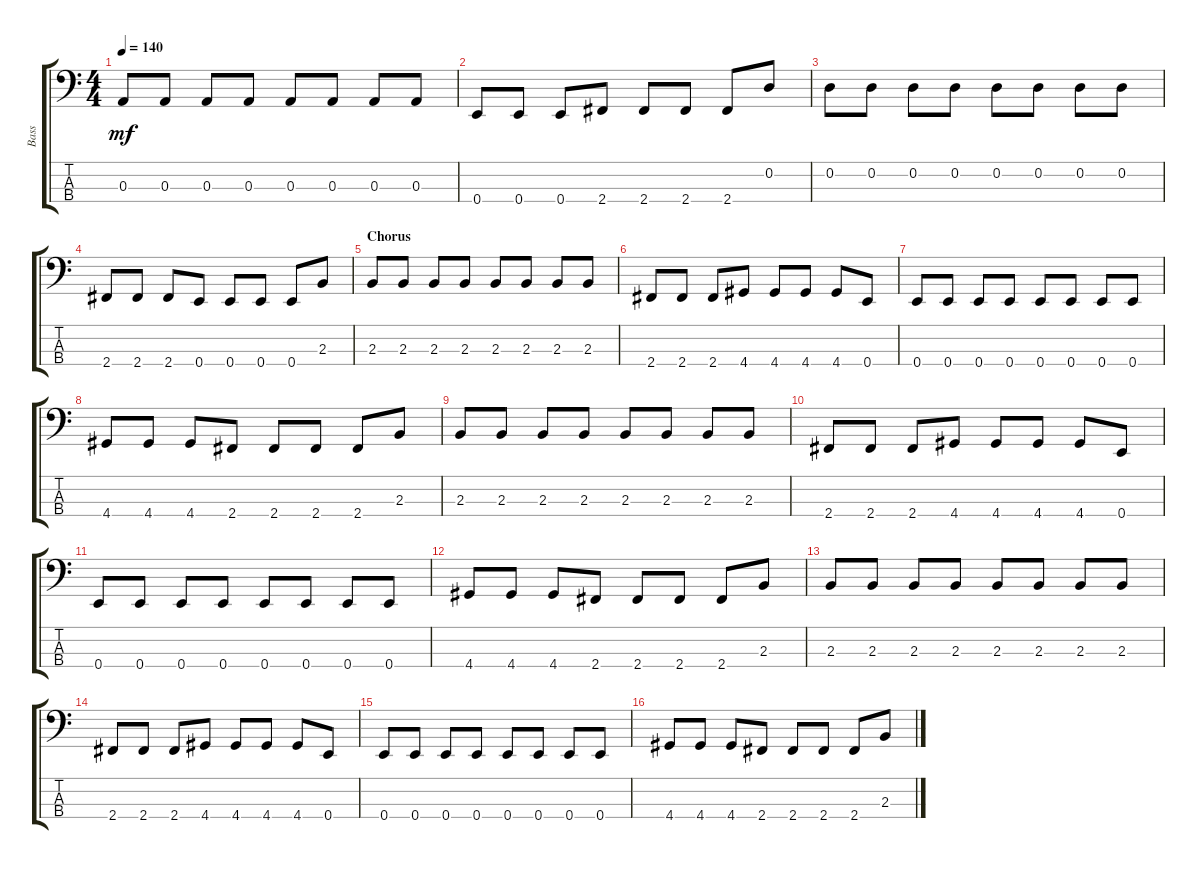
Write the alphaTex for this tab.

\track ("Bass" "Bass") {instrument electricbasspick}
\staff {score tabs}
\tuning (G2 D2 A1 E1) {hide}
\ts (4 4)
\tempo 140
\clef f4
\ks c
0.3.8{dy mf} 0.3.8 0.3.8 0.3.8 0.3.8 0.3.8 0.3.8 0.3.8 |
0.4.8 0.4.8 0.4.8 2.4.8 2.4.8 2.4.8 2.4.8 0.2.8 |
0.2.8 0.2.8 0.2.8 0.2.8 0.2.8 0.2.8 0.2.8 0.2.8 |
2.4.8 2.4.8 2.4.8 0.4.8 0.4.8 0.4.8 0.4.8 2.3.8 |
\section ("" "Chorus")
2.3.8 2.3.8 2.3.8 2.3.8 2.3.8 2.3.8 2.3.8 2.3.8 |
2.4.8 2.4.8 2.4.8 4.4.8 4.4.8 4.4.8 4.4.8 0.4.8 |
0.4.8 0.4.8 0.4.8 0.4.8 0.4.8 0.4.8 0.4.8 0.4.8 |
4.4.8 4.4.8 4.4.8 2.4.8 2.4.8 2.4.8 2.4.8 2.3.8 |
2.3.8 2.3.8 2.3.8 2.3.8 2.3.8 2.3.8 2.3.8 2.3.8 |
2.4.8 2.4.8 2.4.8 4.4.8 4.4.8 4.4.8 4.4.8 0.4.8 |
0.4.8 0.4.8 0.4.8 0.4.8 0.4.8 0.4.8 0.4.8 0.4.8 |
4.4.8 4.4.8 4.4.8 2.4.8 2.4.8 2.4.8 2.4.8 2.3.8 |
2.3.8 2.3.8 2.3.8 2.3.8 2.3.8 2.3.8 2.3.8 2.3.8 |
2.4.8 2.4.8 2.4.8 4.4.8 4.4.8 4.4.8 4.4.8 0.4.8 |
0.4.8 0.4.8 0.4.8 0.4.8 0.4.8 0.4.8 0.4.8 0.4.8 |
4.4.8 4.4.8 4.4.8 2.4.8 2.4.8 2.4.8 2.4.8 2.3.8
